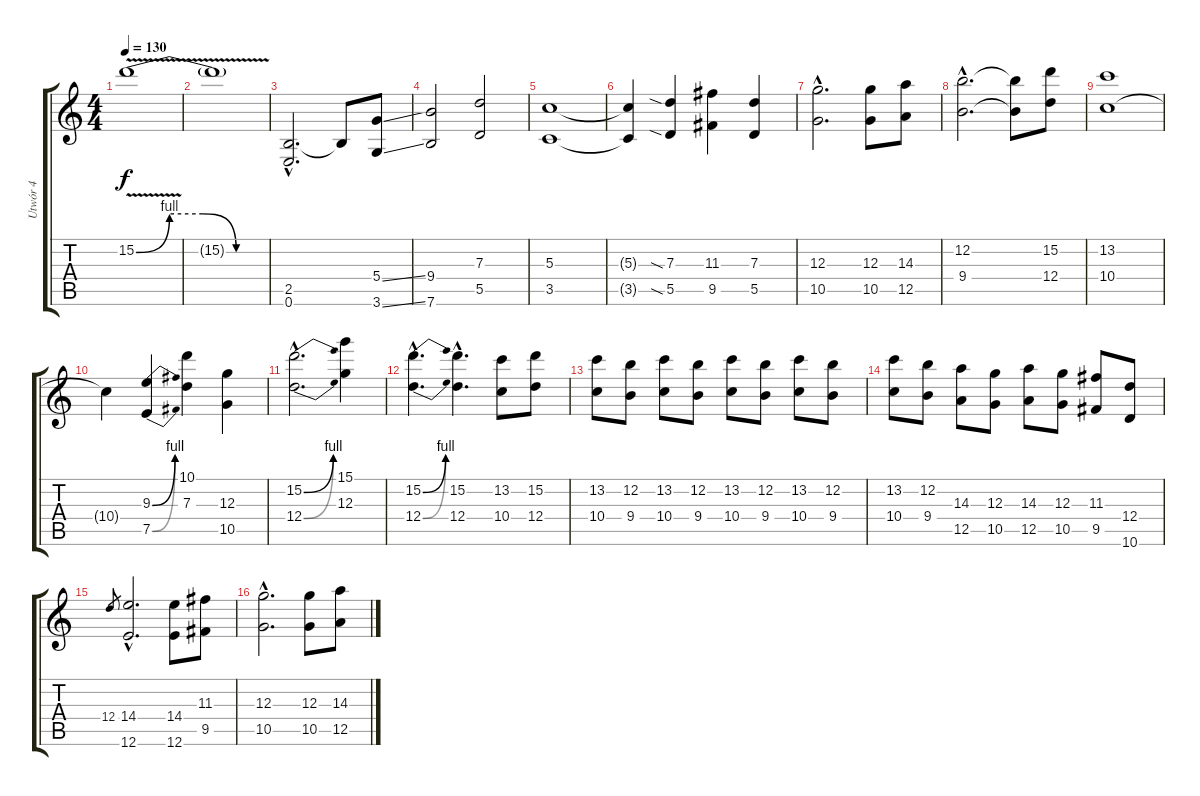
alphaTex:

\track ("Utwór 4" "Utwór 4") {instrument distortionguitar}
\staff {score tabs}
\tuning (E4 B3 G3 D3 A2 E2) {hide}
\ts (4 4)
\tempo 130
\clef g2
\ks c
15.2{be (custom 0 0 15 4 30 4 45 0 60 0) v}.1{dy f} |
15.2{t}.1 |
(2.5{hac} 0.6{hac}).2{d} 2.5{t}.8 (5.4{ss} 3.6{ss}).8 |
(9.4 7.6).2 (7.3 5.5).2 |
(5.3 3.5).1 |
(5.3{t} 3.5{t}).4 (7.3{sia} 5.5{sia}).4 (11.3 9.5).4 (7.3 5.5).4 |
(12.3{hac} 10.5{hac}).2{d} (12.3 10.5).8 (14.3 12.5).8 |
(12.2{hac} 9.4{hac}).2{d} (12.2{t} 9.4{t}).8 (15.2 12.4).8 |
(13.2 10.4).1 |
10.4{t}.4 (9.3{be (bend 0 0 60 4)} 7.5{be (bend 0 0 60 4)}).4 (10.1 7.3).4 (12.3 10.5).4 |
(15.2{be (bend 0 0 60 4) hac} 12.4{be (bend 0 0 60 4) hac}).2{d} (15.1 12.3).4 |
(15.2{be (bend 0 0 60 4) hac} 12.4{be (bend 0 0 60 4) hac}).4{d} (15.2{hac} 12.4{hac}).4{d} (13.2 10.4).8 (15.2 12.4).8 |
(13.2 10.4).8 (12.2 9.4).8 (13.2 10.4).8 (12.2 9.4).8 (13.2 10.4).8 (12.2 9.4).8 (13.2 10.4).8 (12.2 9.4).8 |
(13.2 10.4).8 (12.2 9.4).8 (14.3 12.5).8 (12.3 10.5).8 (14.3 12.5).8 (12.3 10.5).8 (11.3 9.5).8 (12.4 10.6).8 |
12.4.8{gr} (14.4{hac} 12.6{hac}).2{d} (14.4 12.6).8 (11.3 9.5).8 |
(12.3{hac} 10.5{hac}).2{d} (12.3 10.5).8 (14.3 12.5).8
